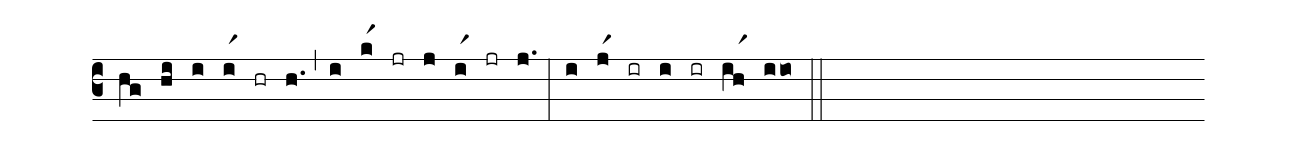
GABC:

%%
(c3)
(hg) (hi)
(i) (ir1) (hr) (h.) (,)
(i) (kr1) (jr) (j) (ir1) (jr) (j.) (:)
(i) (jr1) (ir) (i) (ir) (ihr1) (iio) (::)
